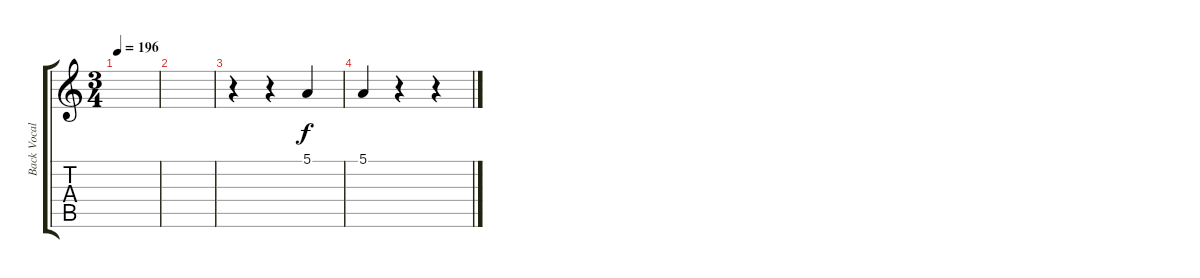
\track ("Back Vocals" "Back Vocal") {instrument lead2sawtooth}
\staff {score tabs}
\tuning (E4 B3 G3 D3 A2 E2) {hide}
\ts (3 4)
\tempo 196
\clef g2
\ks c
|
|
r.4 r.4 5.1.4 |
5.1.4 r.4 r.4
